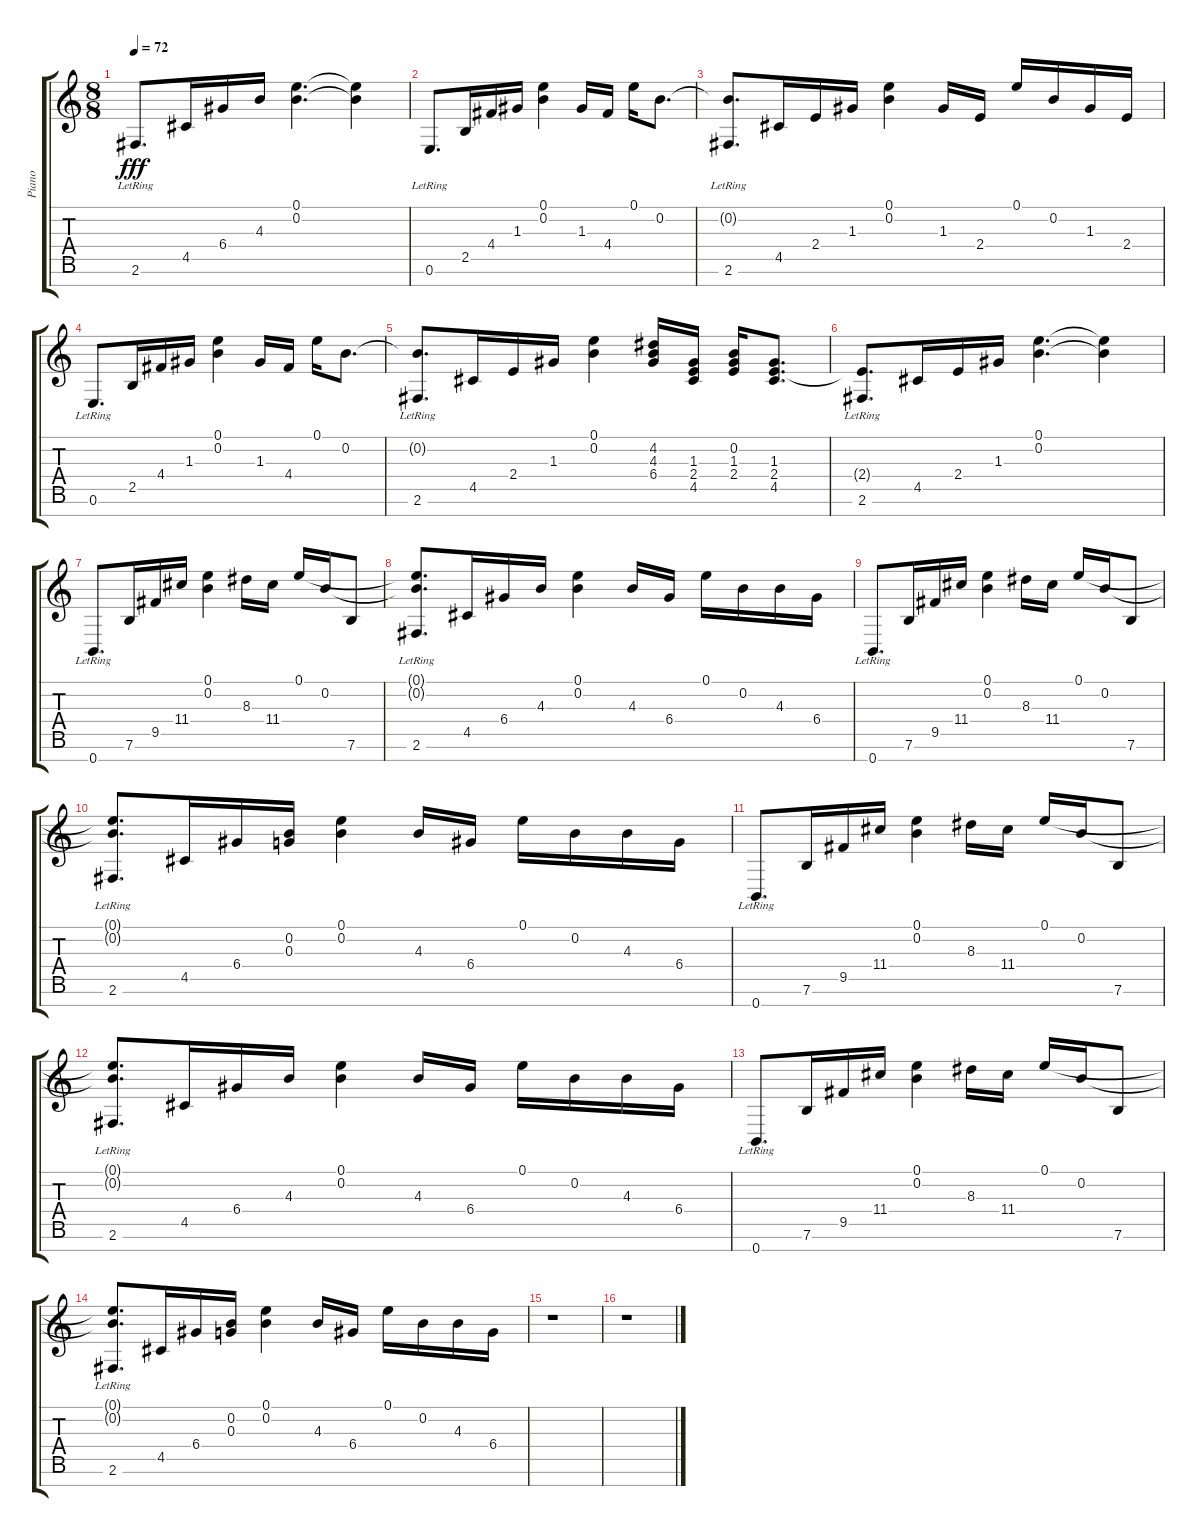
\track ("Piano" "Piano") {instrument acousticgrandpiano}
\staff {score tabs}
\tuning (E5 B4 G4 D4 A3 E3 B2) {hide}
\ts (8 8)
\tempo 72
\clef g2
\ks c
2.6{lr}.8{d dy fff} 4.5.16 6.4.16 4.3.16 (0.1 0.2).4{d} (0.1{t} 0.2{t}).4 |
0.6{lr}.8{d} 2.5.16 4.4.16 1.3.16 (0.1 0.2).4 1.3.16 4.4.16 0.1.16 0.2.8{d} |
(0.2{t} 2.6{lr}).8{d} 4.5.16 2.4.16 1.3.16 (0.1 0.2).4 1.3.16 2.4.16 0.1.16 0.2.16 1.3.16 2.4.16 |
0.6{lr}.8{d} 2.5.16 4.4.16 1.3.16 (0.1 0.2).4 1.3.16 4.4.16 0.1.16 0.2.8{d} |
(0.2{t} 2.6{lr}).8{d} 4.5.16 2.4.16 1.3.16 (0.1 0.2).4 (4.2 4.3 6.4).16 (1.3 2.4 4.5).16 (0.2 1.3 2.4).16 (1.3 2.4 4.5).8{d} |
(2.4{t} 2.6{lr}).8{d} 4.5.16 2.4.16 1.3.16 (0.1 0.2).4{d} (0.1{t} 0.2{t}).4 |
0.7{lr}.8{d} 7.6.16 9.5.16 11.4.16 (0.1 0.2).4 8.3.16 11.4.16 0.1.16 0.2.16 7.6.8 |
(0.1{t} 0.2{t} 2.6{lr}).8{d} 4.5.16 6.4.16 4.3.16 (0.1 0.2).4 4.3.16 6.4.16 0.1.16 0.2.16 4.3.16 6.4.16 |
0.7{lr}.8{d} 7.6.16 9.5.16 11.4.16 (0.1 0.2).4 8.3.16 11.4.16 0.1.16 0.2.16 7.6.8 |
(0.1{t} 0.2{t} 2.6{lr}).8{d} 4.5.16 6.4.16 (0.2 0.3).16 (0.1 0.2).4 4.3.16 6.4.16 0.1.16 0.2.16 4.3.16 6.4.16 |
0.7{lr}.8{d} 7.6.16 9.5.16 11.4.16 (0.1 0.2).4 8.3.16 11.4.16 0.1.16 0.2.16 7.6.8 |
(0.1{t} 0.2{t} 2.6{lr}).8{d} 4.5.16 6.4.16 4.3.16 (0.1 0.2).4 4.3.16 6.4.16 0.1.16 0.2.16 4.3.16 6.4.16 |
0.7{lr}.8{d} 7.6.16 9.5.16 11.4.16 (0.1 0.2).4 8.3.16 11.4.16 0.1.16 0.2.16 7.6.8 |
(0.1{t} 0.2{t} 2.6{lr}).8{d} 4.5.16 6.4.16 (0.2 0.3).16 (0.1 0.2).4 4.3.16 6.4.16 0.1.16 0.2.16 4.3.16 6.4.16 |
r.1 |
r.1
